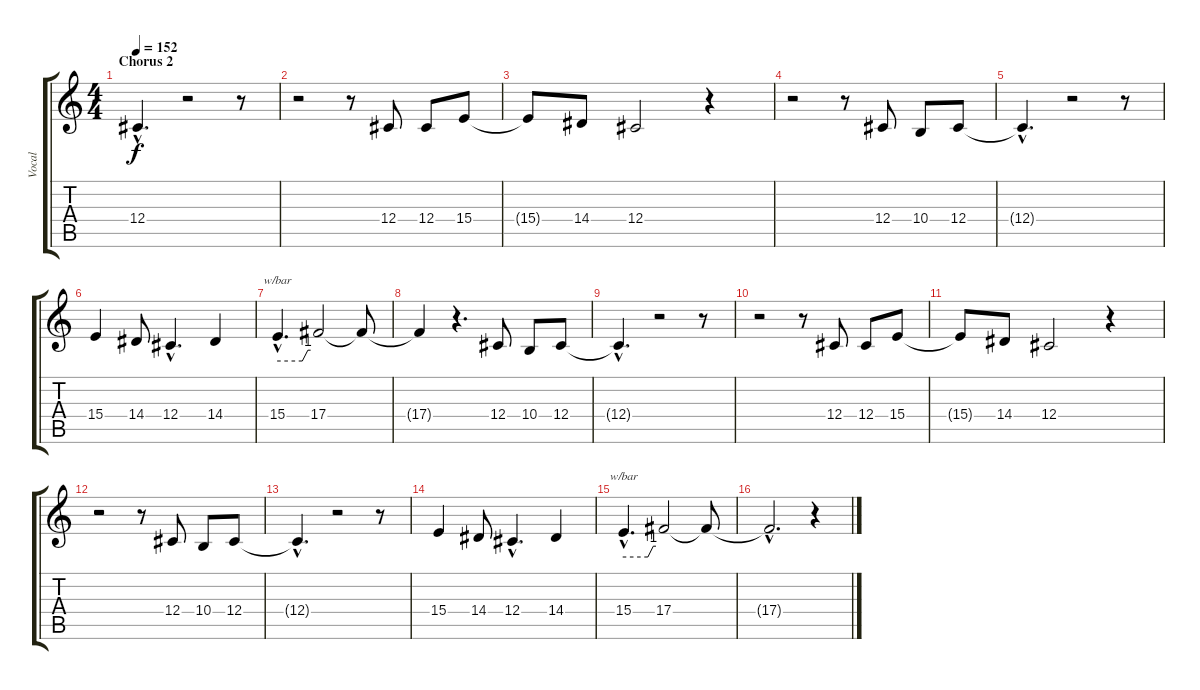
\track ("Vocal" "Vocal") {instrument viola}
\staff {score tabs}
\tuning (Eb4 Bb3 Gb3 Db3 Ab2 Eb2) {hide}
\ts (4 4)
\section ("" "Chorus 2")
\tempo 152
\clef g2
\ks c
12.4{hac t}.4{d dy f} r.2 r.8 |
r.2 r.8 12.4.8 12.4.8 15.4.8 |
15.4{t}.8 14.4.8 12.4.2 r.4 |
r.2 r.8 12.4.8 10.4.8 12.4.8 |
12.4{hac t}.4{d} r.2 r.8 |
15.4.4 14.4.8 12.4{hac}.4{d} 14.4.4 |
15.4{hac}.4{d tbe (custom default 0 0 45 0 55 4 60 4)} 17.4.2 17.4{t}.8 |
17.4{t}.4 r.4{d} 12.4.8 10.4.8 12.4.8 |
12.4{hac t}.4{d} r.2 r.8 |
r.2 r.8 12.4.8 12.4.8 15.4.8 |
15.4{t}.8 14.4.8 12.4.2 r.4 |
r.2 r.8 12.4.8 10.4.8 12.4.8 |
12.4{hac t}.4{d} r.2 r.8 |
15.4.4 14.4.8 12.4{hac}.4{d} 14.4.4 |
15.4{hac}.4{d tbe (custom default 0 0 45 0 55 4 60 4)} 17.4.2 17.4{t}.8 |
17.4{hac t}.2{d} r.4
